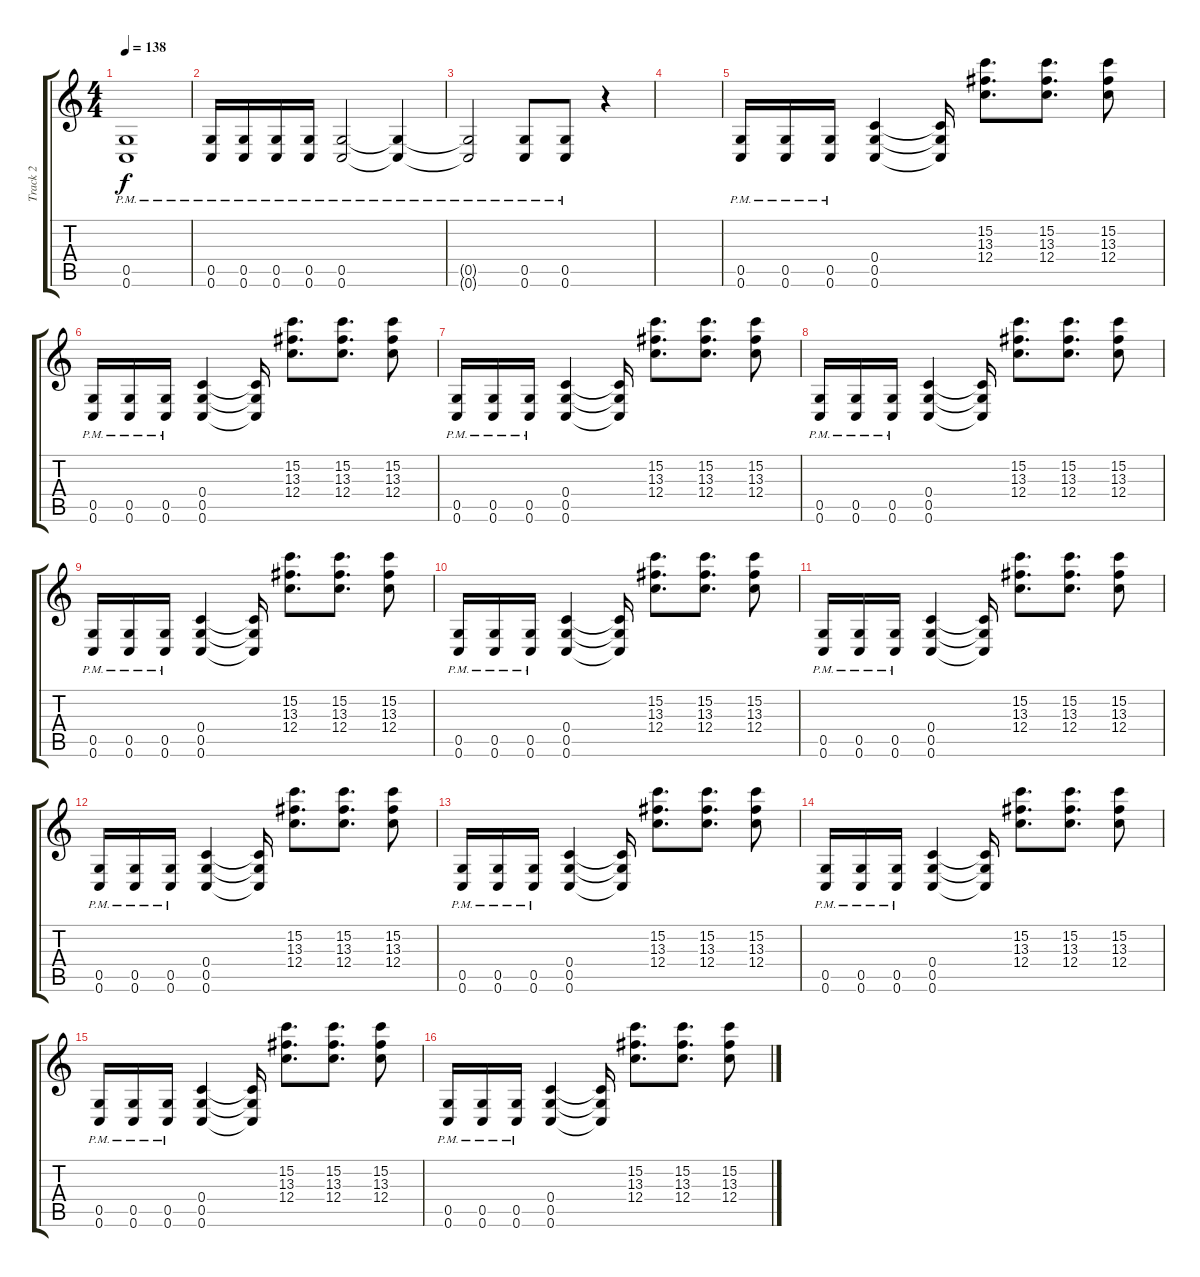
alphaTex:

\track ("Track 2" "Track 2") {instrument distortionguitar}
\staff {score tabs}
\tuning (D4 A3 F3 C3 G2 C2) {hide}
\ts (4 4)
\tempo 138
\clef g2
\ks c
(0.5{pm t} 0.6{pm t}).1{dy f} |
(0.5 0.6{pm}).16 (0.5 0.6{pm}).16 (0.5 0.6{pm}).16 (0.5 0.6{pm}).16 (0.5{pm} 0.6{pm}).2 (0.5{pm t} 0.6{pm t}).4 |
(0.5{pm t} 0.6{pm t}).2 (0.5 0.6{pm}).8 (0.5 0.6{pm}).8 r.4 |
|
(0.5 0.6{pm}).16 (0.5 0.6{pm}).16 (0.5 0.6{pm}).16 (0.4 0.5 0.6).4 (0.4{t} 0.5{t} 0.6{t}).16 (15.2 13.3 12.4).8{d} (15.2 13.3 12.4).8{d} (15.2 13.3 12.4).8 |
(0.5 0.6{pm}).16 (0.5 0.6{pm}).16 (0.5 0.6{pm}).16 (0.4 0.5 0.6).4 (0.4{t} 0.5{t} 0.6{t}).16 (15.2 13.3 12.4).8{d} (15.2 13.3 12.4).8{d} (15.2 13.3 12.4).8 |
(0.5 0.6{pm}).16 (0.5 0.6{pm}).16 (0.5 0.6{pm}).16 (0.4 0.5 0.6).4 (0.4{t} 0.5{t} 0.6{t}).16 (15.2 13.3 12.4).8{d} (15.2 13.3 12.4).8{d} (15.2 13.3 12.4).8 |
(0.5 0.6{pm}).16 (0.5 0.6{pm}).16 (0.5 0.6{pm}).16 (0.4 0.5 0.6).4 (0.4{t} 0.5{t} 0.6{t}).16 (15.2 13.3 12.4).8{d} (15.2 13.3 12.4).8{d} (15.2 13.3 12.4).8 |
(0.5 0.6{pm}).16 (0.5 0.6{pm}).16 (0.5 0.6{pm}).16 (0.4 0.5 0.6).4 (0.4{t} 0.5{t} 0.6{t}).16 (15.2 13.3 12.4).8{d} (15.2 13.3 12.4).8{d} (15.2 13.3 12.4).8 |
(0.5 0.6{pm}).16 (0.5 0.6{pm}).16 (0.5 0.6{pm}).16 (0.4 0.5 0.6).4 (0.4{t} 0.5{t} 0.6{t}).16 (15.2 13.3 12.4).8{d} (15.2 13.3 12.4).8{d} (15.2 13.3 12.4).8 |
(0.5 0.6{pm}).16 (0.5 0.6{pm}).16 (0.5 0.6{pm}).16 (0.4 0.5 0.6).4 (0.4{t} 0.5{t} 0.6{t}).16 (15.2 13.3 12.4).8{d} (15.2 13.3 12.4).8{d} (15.2 13.3 12.4).8 |
(0.5 0.6{pm}).16 (0.5 0.6{pm}).16 (0.5 0.6{pm}).16 (0.4 0.5 0.6).4 (0.4{t} 0.5{t} 0.6{t}).16 (15.2 13.3 12.4).8{d} (15.2 13.3 12.4).8{d} (15.2 13.3 12.4).8 |
(0.5 0.6{pm}).16 (0.5 0.6{pm}).16 (0.5 0.6{pm}).16 (0.4 0.5 0.6).4 (0.4{t} 0.5{t} 0.6{t}).16 (15.2 13.3 12.4).8{d} (15.2 13.3 12.4).8{d} (15.2 13.3 12.4).8 |
(0.5 0.6{pm}).16 (0.5 0.6{pm}).16 (0.5 0.6{pm}).16 (0.4 0.5 0.6).4 (0.4{t} 0.5{t} 0.6{t}).16 (15.2 13.3 12.4).8{d} (15.2 13.3 12.4).8{d} (15.2 13.3 12.4).8 |
(0.5 0.6{pm}).16 (0.5 0.6{pm}).16 (0.5 0.6{pm}).16 (0.4 0.5 0.6).4 (0.4{t} 0.5{t} 0.6{t}).16 (15.2 13.3 12.4).8{d} (15.2 13.3 12.4).8{d} (15.2 13.3 12.4).8 |
(0.5 0.6{pm}).16 (0.5 0.6{pm}).16 (0.5 0.6{pm}).16 (0.4 0.5 0.6).4 (0.4{t} 0.5{t} 0.6{t}).16 (15.2 13.3 12.4).8{d} (15.2 13.3 12.4).8{d} (15.2 13.3 12.4).8
